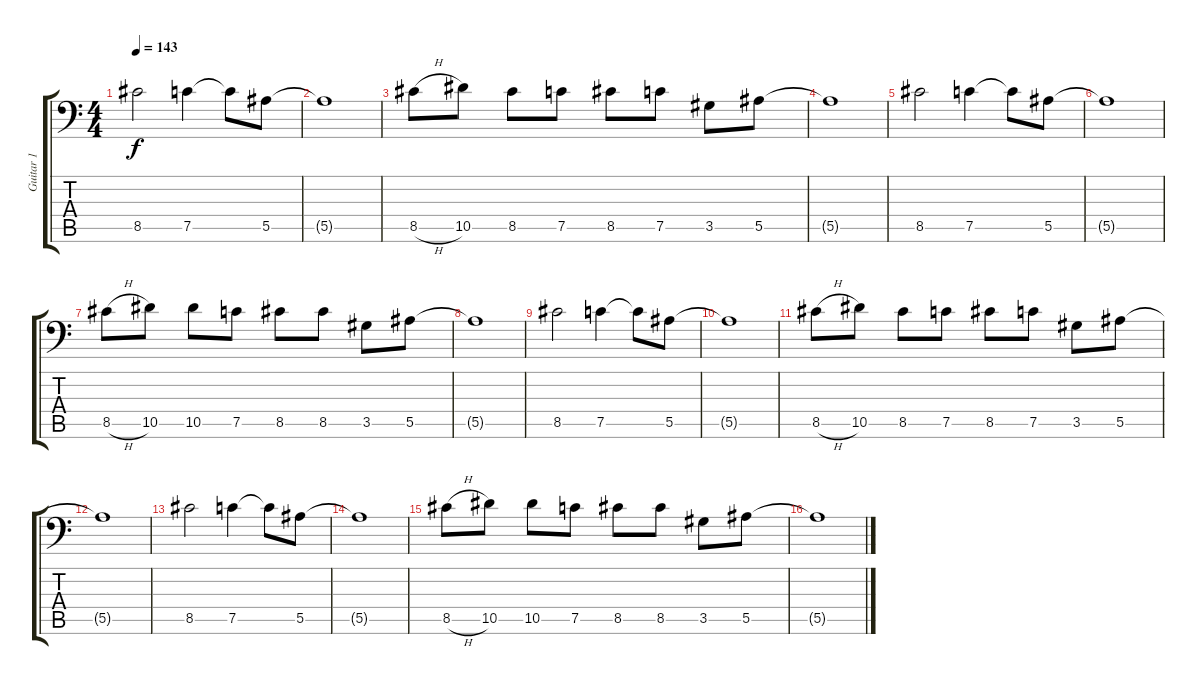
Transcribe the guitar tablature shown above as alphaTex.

\track ("Guitar 1" "Guitar 1") {instrument distortionguitar}
\staff {score tabs}
\tuning (C4 G3 Eb3 Bb2 F2 Bb1) {hide}
\ts (4 4)
\tempo 143
\clef f4
\ks c
8.5.2{dy f} 7.5.4 7.5{t}.8 5.5.8 |
5.5{t}.1 |
8.5{h}.8 10.5.8 8.5.8 7.5.8 8.5.8 7.5.8 3.5.8 5.5.8 |
5.5{t}.1 |
8.5.2 7.5.4 7.5{t}.8 5.5.8 |
5.5{t}.1 |
8.5{h}.8 10.5.8 10.5.8 7.5.8 8.5.8 8.5.8 3.5.8 5.5.8 |
5.5{t}.1 |
8.5.2 7.5.4 7.5{t}.8 5.5.8 |
5.5{t}.1 |
8.5{h}.8 10.5.8 8.5.8 7.5.8 8.5.8 7.5.8 3.5.8 5.5.8 |
5.5{t}.1 |
8.5.2 7.5.4 7.5{t}.8 5.5.8 |
5.5{t}.1 |
8.5{h}.8 10.5.8 10.5.8 7.5.8 8.5.8 8.5.8 3.5.8 5.5.8 |
5.5{t}.1
